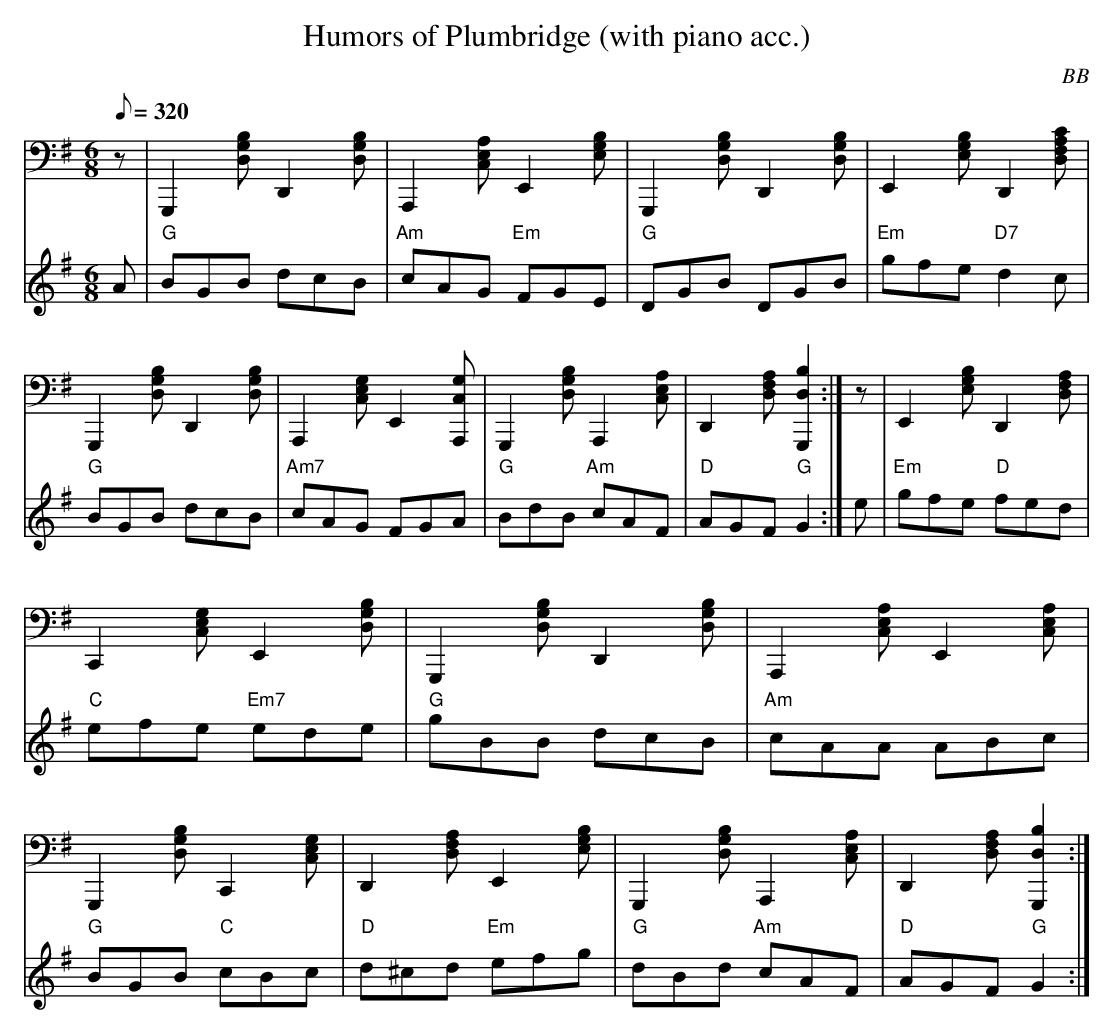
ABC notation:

X:1
T: Humors of Plumbridge (with piano acc.)
C: BB
Q: 1/8=320
M: 6/8
L: 1/8
V: program 1 110 %fiddle
V: 2 volume=70 clef=bass m=D program 1 00
K: G
[V:1] A | "G"BGB dcB | "Am"cAG "Em"FGE | "G"DGB DGB | "Em"gfe "D7"d2 c |
[V:2] z|G,,2[GBD]D,2[GBD]|A,,2[AEC]E,2[GBE]|G,,2[GBD]D,2[GBD]|E,2[EBG]D,2[DAFc]|
[V:1] "G"BGB dcB | "Am7"cAG FGA | "G"BdB "Am"cAF | "D"AGF "G"G2 :|
[V:2] G,,2[GBD]D,2[GBD]|A,,2[GEC]E,2[A,,GC]|G,,2[GDB]A,,2[AEC]|D,2[AFD][G,,2D2B2]:|
[V:1] e | "Em"gfe "D"fed | "C"efe "Em7"ede | "G"gBB dcB | "Am"cAA ABc |
[V:2] z |E,2[EBG]D,2[AFD]|C,2[CGE]E,2[DBG]|G,,2[GBD]D,2[GBD]|A,,2[AEC]E,2[AEC]|
[V:1] "G"BGB "C"cBc | "D"d^cd "Em"efg | "G"dBd "Am"cAF | "D"AGF "G"G2 :|
[V:2] G,,2[GDB]C,2[CGE]|D,2[AFD]E,2[EBG]|G,,2[GDB]A,,2[AEC]|D,2[AFD][G,,2D2B2]:|
